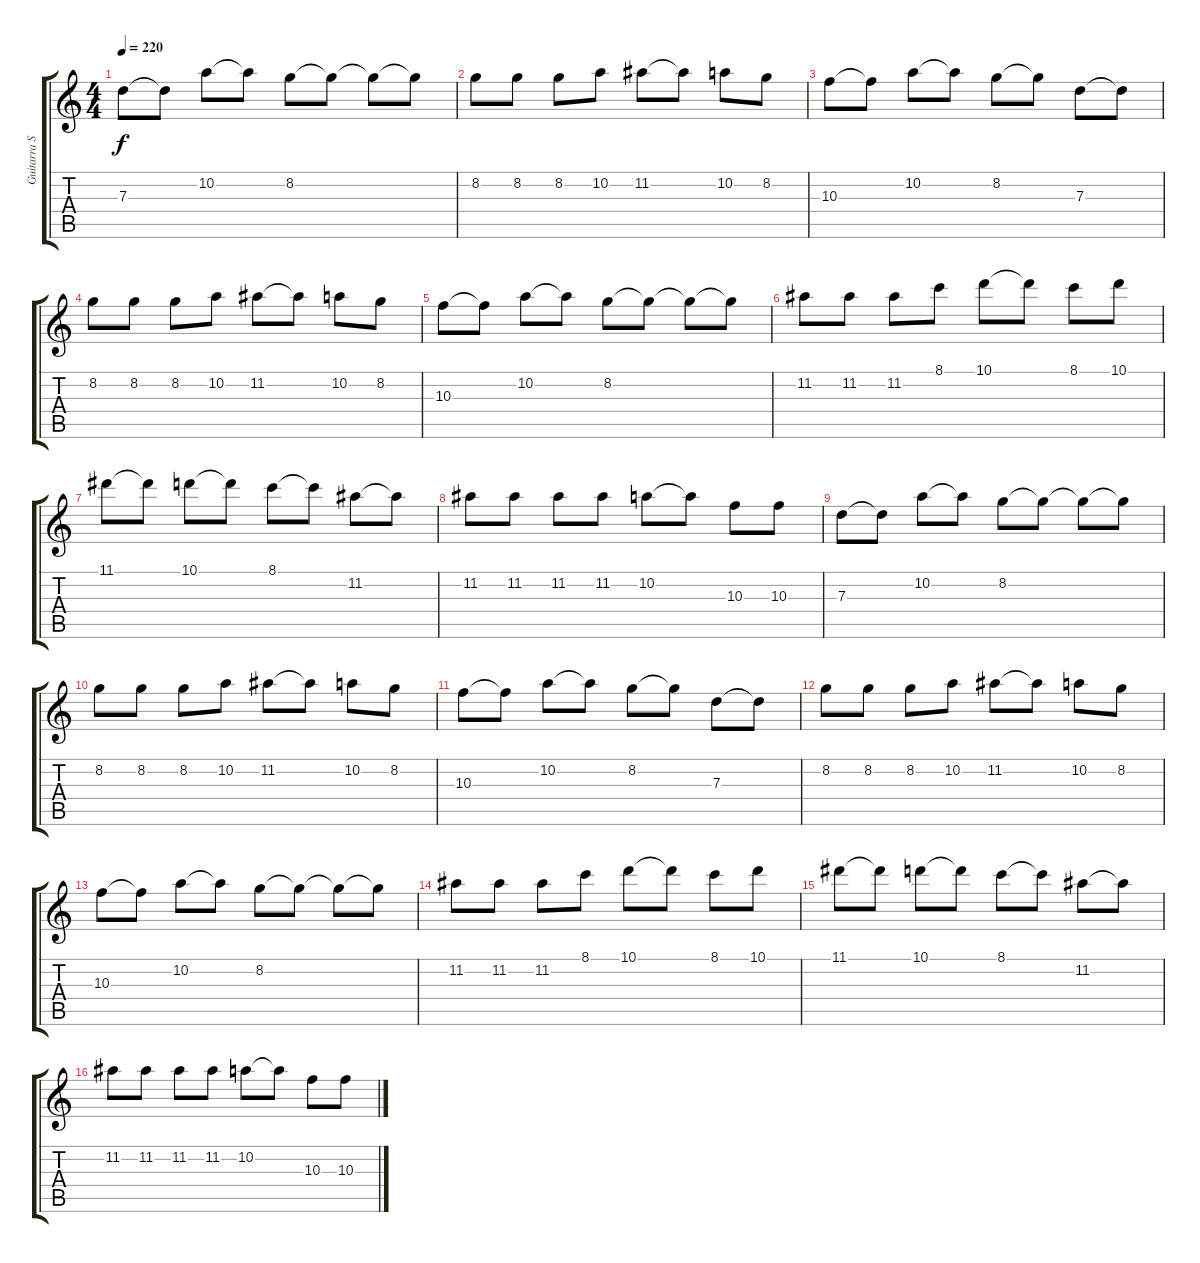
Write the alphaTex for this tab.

\track ("Guitarra Solo" "Guitarra S") {instrument overdrivenguitar}
\staff {score tabs}
\tuning (E4 B3 G3 D3 A2 E2) {hide}
\ts (4 4)
\tempo 220
\clef g2
\ks c
7.3.8{dy f} 7.3{t}.8 10.2.8 10.2{t}.8 8.2.8 8.2{t}.8 8.2{t}.8 8.2{t}.8 |
8.2.8 8.2.8 8.2.8 10.2.8 11.2.8 11.2{t}.8 10.2.8 8.2.8 |
10.3.8 10.3{t}.8 10.2.8 10.2{t}.8 8.2.8 8.2{t}.8 7.3.8 7.3{t}.8 |
8.2.8 8.2.8 8.2.8 10.2.8 11.2.8 11.2{t}.8 10.2.8 8.2.8 |
10.3.8 10.3{t}.8 10.2.8 10.2{t}.8 8.2.8 8.2{t}.8 8.2{t}.8 8.2{t}.8 |
11.2.8 11.2.8 11.2.8 8.1.8 10.1.8 10.1{t}.8 8.1.8 10.1.8 |
11.1.8 11.1{t}.8 10.1.8 10.1{t}.8 8.1.8 8.1{t}.8 11.2.8 11.2{t}.8 |
11.2.8 11.2.8 11.2.8 11.2.8 10.2.8 10.2{t}.8 10.3.8 10.3.8 |
7.3.8 7.3{t}.8 10.2.8 10.2{t}.8 8.2.8 8.2{t}.8 8.2{t}.8 8.2{t}.8 |
8.2.8 8.2.8 8.2.8 10.2.8 11.2.8 11.2{t}.8 10.2.8 8.2.8 |
10.3.8 10.3{t}.8 10.2.8 10.2{t}.8 8.2.8 8.2{t}.8 7.3.8 7.3{t}.8 |
8.2.8 8.2.8 8.2.8 10.2.8 11.2.8 11.2{t}.8 10.2.8 8.2.8 |
10.3.8 10.3{t}.8 10.2.8 10.2{t}.8 8.2.8 8.2{t}.8 8.2{t}.8 8.2{t}.8 |
11.2.8 11.2.8 11.2.8 8.1.8 10.1.8 10.1{t}.8 8.1.8 10.1.8 |
11.1.8 11.1{t}.8 10.1.8 10.1{t}.8 8.1.8 8.1{t}.8 11.2.8 11.2{t}.8 |
11.2.8 11.2.8 11.2.8 11.2.8 10.2.8 10.2{t}.8 10.3.8 10.3.8
